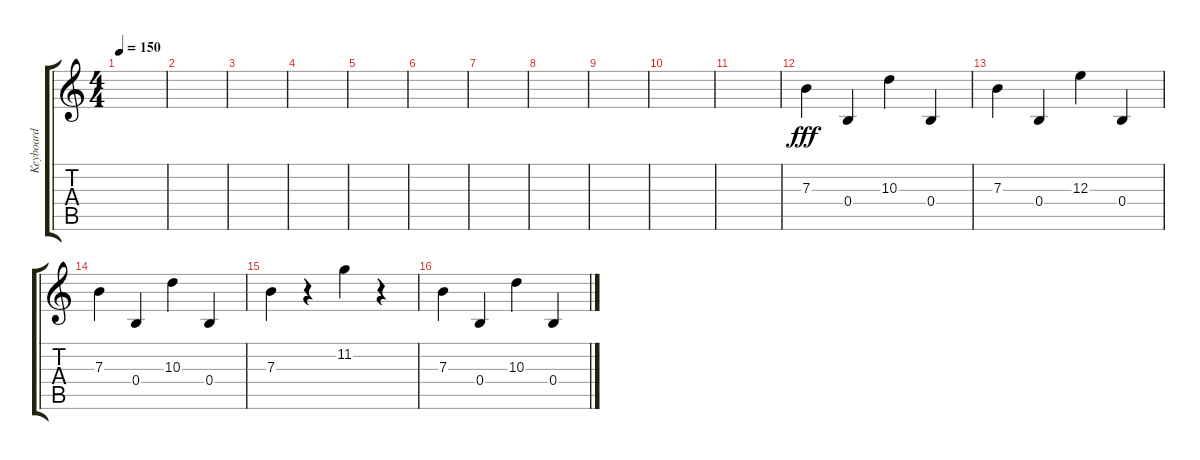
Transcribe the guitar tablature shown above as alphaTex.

\track ("Keyboard" "Keyboard") {instrument brightacousticpiano}
\staff {score tabs}
\tuning (Db5 Ab4 E4 B3 Gb3 B2) {hide}
\ts (4 4)
\tempo 150
\clef g2
\ks c
|
|
|
|
|
|
|
|
|
|
|
7.3.4{dy fff} 0.4.4 10.3.4 0.4.4 |
7.3.4 0.4.4 12.3.4 0.4.4 |
7.3.4 0.4.4 10.3.4 0.4.4 |
7.3.4 r.4 11.2.4 r.4 |
7.3.4 0.4.4 10.3.4 0.4.4
